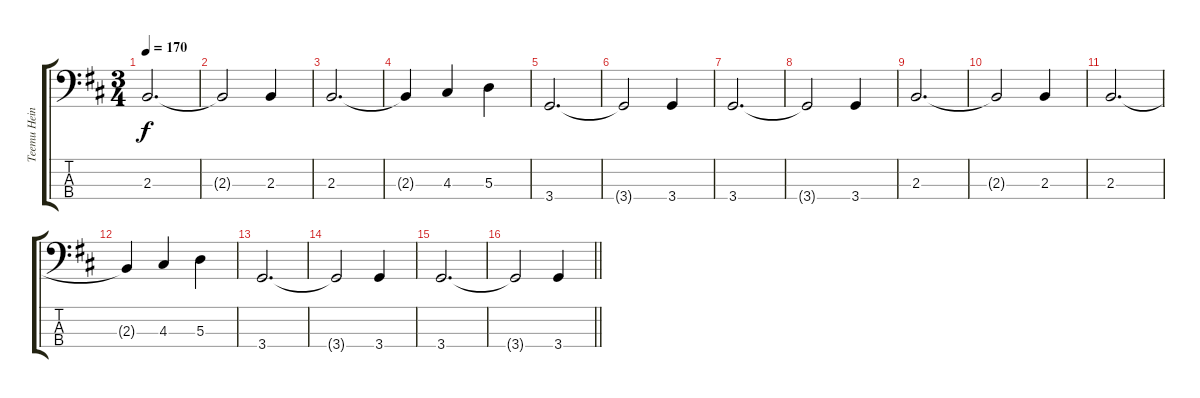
\track ("Teemu Heinola (bass)" "Teemu Hein") {instrument electricbasspick}
\staff {score tabs}
\tuning (G2 D2 A1 E1) {hide}
\ts (3 4)
\tempo 170
\clef f4
\ks bminor
2.3.2{d dy f} |
2.3{t}.2 2.3.4 |
2.3.2{d} |
2.3{t}.4 4.3.4 5.3.4 |
3.4.2{d} |
3.4{t}.2 3.4.4 |
3.4.2{d} |
3.4{t}.2 3.4.4 |
2.3.2{d} |
2.3{t}.2 2.3.4 |
2.3.2{d} |
2.3{t}.4 4.3.4 5.3.4 |
3.4.2{d} |
3.4{t}.2 3.4.4 |
3.4.2{d} |
\barLineRight lightlight
3.4{t}.2 3.4.4
